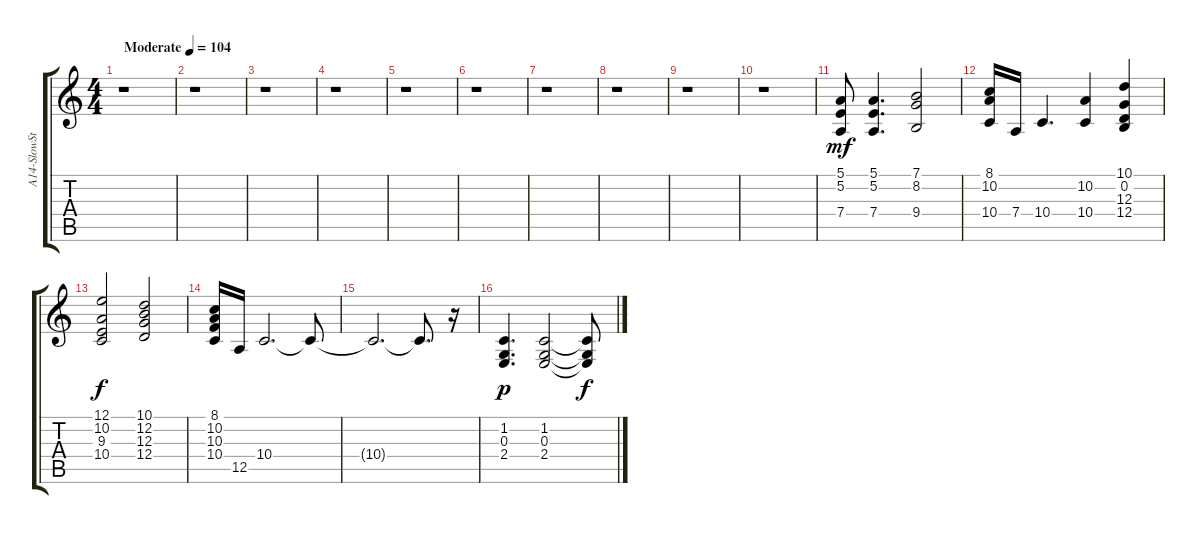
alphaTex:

\track ("A14-SlowStrings2" "A14-SlowSt") {instrument stringensemble2}
\staff {score tabs}
\tuning (E4 B3 G3 D3 A2 E2) {hide}
\ts (4 4)
\tempo (104 "Moderate")
\clef g2
\ks c
r.1{dy mf instrument stringensemble2} |
r.1 |
r.1 |
r.1 |
r.1 |
r.1 |
r.1 |
r.1 |
r.1 |
r.1 |
(5.1 5.2 7.4).8 (5.1 5.2 7.4).4{d} (7.1 8.2 9.4).2 |
(8.1 10.2 10.4).16 7.4.16 10.4.4{d} (10.2 10.4).4 (10.1 0.2 12.3 12.4).4 |
(12.1 10.2 9.3 10.4).2{dy f} (10.1 12.2 12.3 12.4).2 |
(8.1 10.2 10.3 10.4).16 12.5.16 10.4.2{d} 10.4{t}.8 |
10.4{t}.2{d} 10.4{t}.8{d} r.16 |
(1.2 0.3 2.4).4{d dy p instrument pad7halo} (1.2 0.3 2.4).2 (1.2{t} 0.3{t} 2.4{t}).8{dy f}
